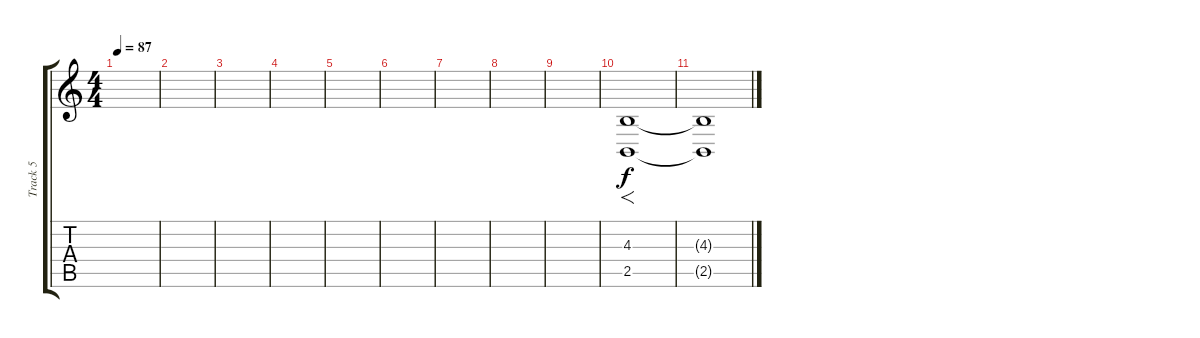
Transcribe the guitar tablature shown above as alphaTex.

\track ("Track 5" "Track 5") {instrument lead6voice}
\staff {score tabs}
\tuning (E4 B3 G3 D3 A2 E2) {hide}
\ts (4 4)
\tempo 87
\clef g2
\ks c
|
|
|
|
|
|
|
|
|
(4.3 2.5).1{f} |
(4.3{t} 2.5{t}).1{volume 0}
